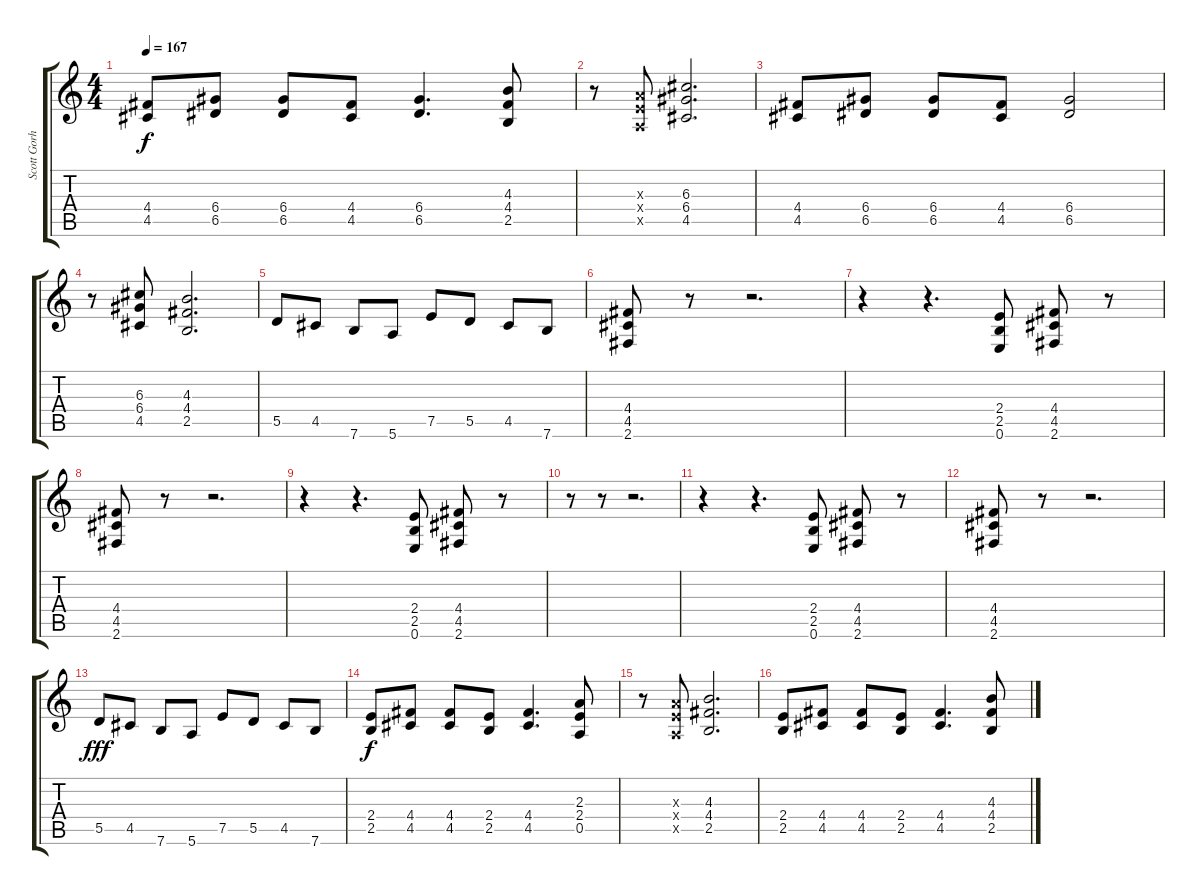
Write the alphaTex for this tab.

\track ("Scott Gorham" "Scott Gorh") {instrument overdrivenguitar}
\staff {score tabs}
\tuning (E4 B3 G3 D3 A2 E2) {hide}
\ts (4 4)
\tempo 167
\clef g2
\ks c
(4.4 4.5).8{dy f} (6.4 6.5).8 (6.4 6.5).8 (4.4 4.5).8 (6.4 6.5).4{d} (4.3 4.4 2.5).8 |
r.8 (2.3{x} 2.4{x} 0.5{x}).8 (6.3 6.4 4.5).2{d} |
(4.4 4.5).8 (6.4 6.5).8 (6.4 6.5).8 (4.4 4.5).8 (6.4 6.5).2 |
r.8 (6.3 6.4 4.5).8 (4.3 4.4 2.5).2{d} |
5.5.8 4.5.8 7.6.8 5.6.8 7.5.8 5.5.8 4.5.8 7.6.8 |
(4.4 4.5 2.6).8 r.8 r.2{d} |
r.4 r.4{d} (2.4 2.5 0.6).8 (4.4 4.5 2.6).8 r.8 |
(4.4 4.5 2.6).8 r.8 r.2{d} |
r.4 r.4{d} (2.4 2.5 0.6).8 (4.4 4.5 2.6).8 r.8 |
r.8 r.8 r.2{d} |
r.4 r.4{d} (2.4 2.5 0.6).8 (4.4 4.5 2.6).8 r.8 |
(4.4 4.5 2.6).8 r.8 r.2{d} |
5.5.8{dy fff} 4.5.8 7.6.8 5.6.8 7.5.8 5.5.8 4.5.8 7.6.8 |
(2.4 2.5).8{dy f} (4.4 4.5).8 (4.4 4.5).8 (2.4 2.5).8 (4.4 4.5).4{d} (2.3 2.4 0.5).8 |
r.8 (2.3{x} 2.4{x} 0.5{x}).8 (4.3 4.4 2.5).2{d} |
(2.4 2.5).8 (4.4 4.5).8 (4.4 4.5).8 (2.4 2.5).8 (4.4 4.5).4{d} (4.3 4.4 2.5).8
